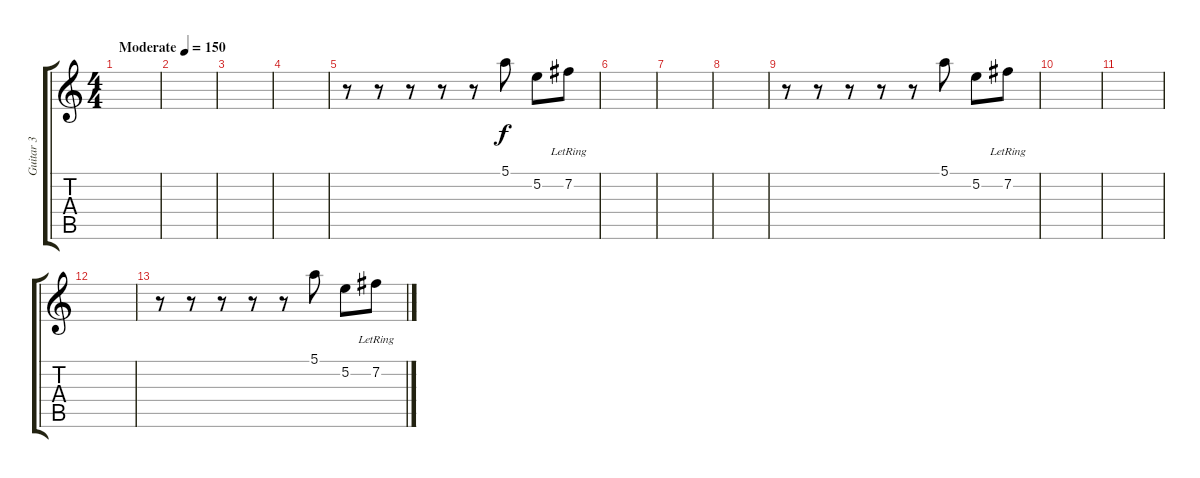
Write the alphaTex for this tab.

\track ("Guitar 3" "Guitar 3") {instrument distortionguitar}
\staff {score tabs}
\tuning (E4 B3 G3 D3 A2 E2) {hide}
\ts (4 4)
\tempo (150 "Moderate")
\clef g2
\ks c
|
|
|
|
r.8 r.8 r.8 r.8 r.8 5.1.8 5.2.8 7.2{lr}.8 |
|
|
|
r.8 r.8 r.8 r.8 r.8 5.1.8 5.2.8 7.2{lr}.8 |
|
|
|
r.8 r.8 r.8 r.8 r.8 5.1.8 5.2.8 7.2{lr}.8
